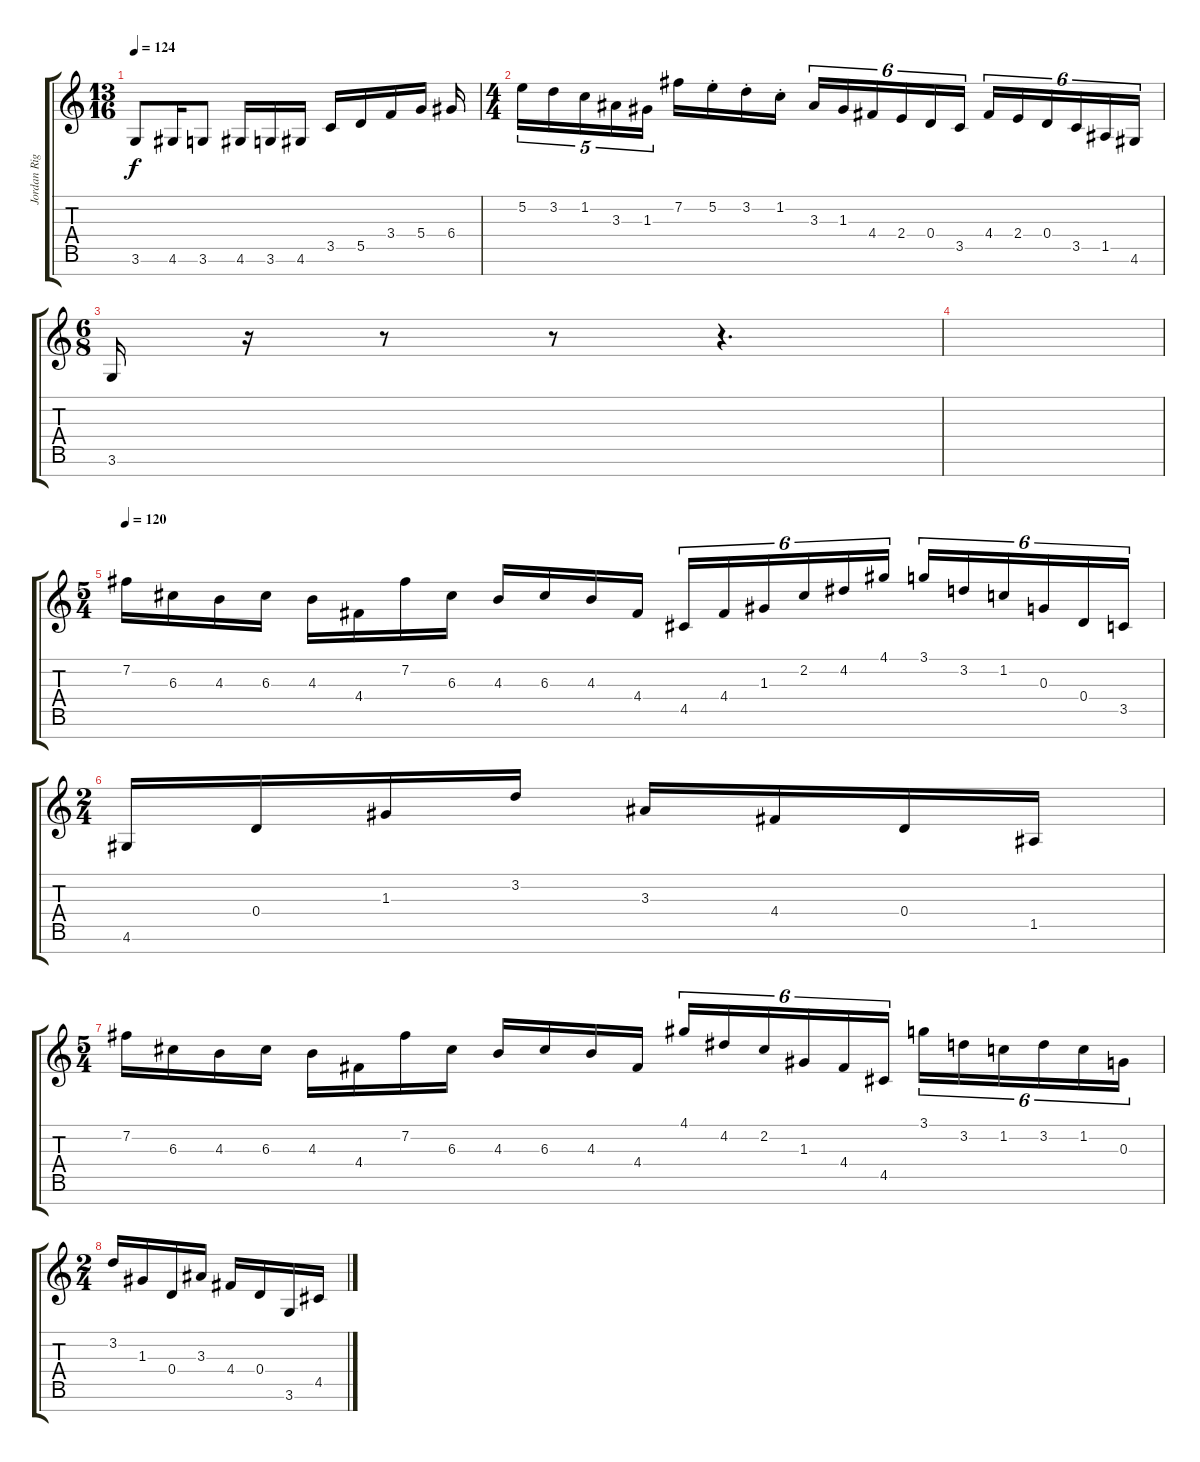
\track ("Jordan Right Hand" "Jordan Rig") {instrument fx1rain}
\staff {score tabs}
\tuning (E5 B4 G4 D4 A3 E3 B2) {hide}
\ts (13 16)
\tempo 124
\clef g2
\ks c
3.6.8{dy f} 4.6.16 3.6.8 4.6.16 3.6.16 4.6.16 3.5.16 5.5.16 3.4.16 5.4.16 6.4.16 |
\ts (4 4)
5.2.16{tu (5 4)} 3.2.16{tu (5 4)} 1.2.16{tu (5 4)} 3.3.16{tu (5 4)} 1.3.16{tu (5 4)} 7.2.16 5.2{st}.16 3.2{st}.16 1.2{st}.16 3.3.16{tu (6 4)} 1.3.16{tu (6 4)} 4.4.16{tu (6 4)} 2.4.16{tu (6 4)} 0.4.16{tu (6 4)} 3.5.16{tu (6 4)} 4.4.16{tu (6 4)} 2.4.16{tu (6 4)} 0.4.16{tu (6 4)} 3.5.16{tu (6 4)} 1.5.16{tu (6 4)} 4.6.16{tu (6 4)} |
\ts (6 8)
3.6.16 r.16 r.8 r.8 r.4{d} |
|
\ts (5 4)
\tempo 120
7.2.16 6.3.16 4.3.16 6.3.16 4.3.16 4.4.16 7.2.16 6.3.16 4.3.16 6.3.16 4.3.16 4.4.16 4.5.16{tu (6 4)} 4.4.16{tu (6 4)} 1.3.16{tu (6 4)} 2.2.16{tu (6 4)} 4.2.16{tu (6 4)} 4.1.16{tu (6 4)} 3.1.16{tu (6 4)} 3.2.16{tu (6 4)} 1.2.16{tu (6 4)} 0.3.16{tu (6 4)} 0.4.16{tu (6 4)} 3.5.16{tu (6 4)} |
\ts (2 4)
4.6.16 0.4.16 1.3.16 3.2.16 3.3.16 4.4.16 0.4.16 1.5.16 |
\ts (5 4)
7.2.16 6.3.16 4.3.16 6.3.16 4.3.16 4.4.16 7.2.16 6.3.16 4.3.16 6.3.16 4.3.16 4.4.16 4.1.16{tu (6 4)} 4.2.16{tu (6 4)} 2.2.16{tu (6 4)} 1.3.16{tu (6 4)} 4.4.16{tu (6 4)} 4.5.16{tu (6 4)} 3.1.16{tu (6 4)} 3.2.16{tu (6 4)} 1.2.16{tu (6 4)} 3.2.16{tu (6 4)} 1.2.16{tu (6 4)} 0.3.16{tu (6 4)} |
\ts (2 4)
3.2.16 1.3.16 0.4.16 3.3.16 4.4.16 0.4.16 3.6.16 4.5.16
